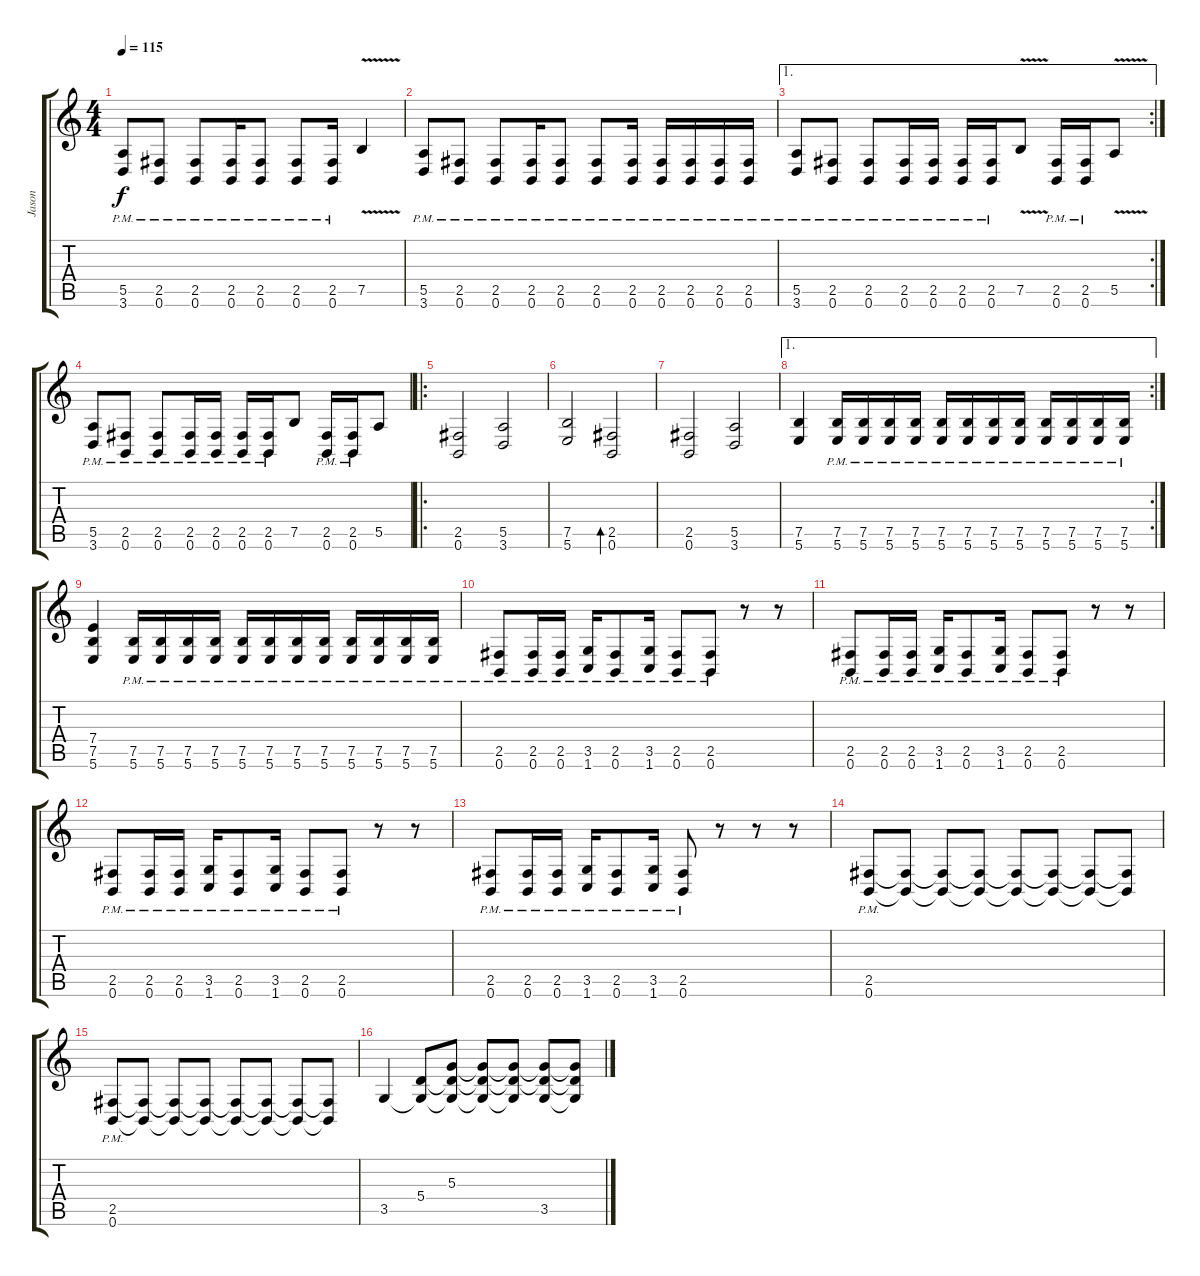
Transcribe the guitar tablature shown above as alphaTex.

\track ("Jason" "Jason") {instrument distortionguitar}
\staff {score tabs}
\tuning (B3 Gb3 D3 A2 E2 B1) {hide}
\ts (4 4)
\tempo 115
\clef g2
\ks c
(5.5{pm} 3.6{pm}).8{dy f} (2.5{pm} 0.6{pm}).8 (2.5{pm} 0.6{pm}).8 (2.5{pm} 0.6{pm}).16 (2.5{pm} 0.6{pm}).8 (2.5{pm} 0.6{pm}).8 (2.5{pm} 0.6{pm}).16 7.5{v}.4 |
(5.5{pm} 3.6{pm}).8 (2.5{pm} 0.6{pm}).8 (2.5{pm} 0.6{pm}).8 (2.5{pm} 0.6{pm}).16 (2.5{pm} 0.6{pm}).8 (2.5{pm} 0.6{pm}).8 (2.5{pm} 0.6{pm}).16 (2.5{pm} 0.6{pm}).16 (2.5{pm} 0.6{pm}).16 (2.5{pm} 0.6{pm}).16 (2.5{pm} 0.6{pm}).16 |
\ae 1
\rc 2
(5.5{pm} 3.6{pm}).8 (2.5{pm} 0.6{pm}).8 (2.5{pm} 0.6{pm}).8 (2.5{pm} 0.6{pm}).16 (2.5{pm} 0.6{pm}).16 (2.5{pm} 0.6{pm}).16 (2.5{pm} 0.6{pm}).16 7.5{v}.8 (2.5{pm} 0.6{pm}).16 (2.5{pm} 0.6{pm}).16 5.5{v}.8 |
(5.5{pm} 3.6{pm}).8 (2.5{pm} 0.6{pm}).8 (2.5{pm} 0.6{pm}).8 (2.5{pm} 0.6{pm}).16 (2.5{pm} 0.6{pm}).16 (2.5{pm} 0.6{pm}).16 (2.5{pm} 0.6{pm}).16 7.5.8 (2.5{pm} 0.6{pm}).16 (2.5{pm} 0.6{pm}).16 5.5.8 |
\ro
(2.5 0.6).2 (5.5 3.6).2 |
(7.5 5.6).2 (2.5 0.6).2{bd 60} |
(2.5 0.6).2 (5.5 3.6).2 |
\ae 1
\rc 2
(7.5 5.6).4 (7.5{pm} 5.6{pm}).16 (7.5{pm} 5.6{pm}).16 (7.5{pm} 5.6{pm}).16 (7.5{pm} 5.6{pm}).16 (7.5{pm} 5.6{pm}).16 (7.5{pm} 5.6{pm}).16 (7.5{pm} 5.6{pm}).16 (7.5{pm} 5.6{pm}).16 (7.5{pm} 5.6{pm}).16 (7.5{pm} 5.6{pm}).16 (7.5{pm} 5.6{pm}).16 (7.5{pm} 5.6{pm}).16 |
(7.4 7.5 5.6).4 (7.5{pm} 5.6{pm}).16 (7.5{pm} 5.6{pm}).16 (7.5{pm} 5.6{pm}).16 (7.5{pm} 5.6{pm}).16 (7.5{pm} 5.6{pm}).16 (7.5{pm} 5.6{pm}).16 (7.5{pm} 5.6{pm}).16 (7.5{pm} 5.6{pm}).16 (7.5{pm} 5.6{pm}).16 (7.5{pm} 5.6{pm}).16 (7.5{pm} 5.6{pm}).16 (7.5{pm} 5.6{pm}).16 |
(2.5{pm} 0.6{pm}).8 (2.5{pm} 0.6{pm}).16 (2.5{pm} 0.6{pm}).16 (3.5{pm} 1.6{pm}).16 (2.5{pm} 0.6{pm}).8 (3.5{pm} 1.6{pm}).16 (2.5{pm} 0.6{pm}).8 (2.5{pm} 0.6{pm}).8 r.8 r.8 |
(2.5{pm} 0.6{pm}).8 (2.5{pm} 0.6{pm}).16 (2.5{pm} 0.6{pm}).16 (3.5{pm} 1.6{pm}).16 (2.5{pm} 0.6{pm}).8 (3.5{pm} 1.6{pm}).16 (2.5{pm} 0.6{pm}).8 (2.5{pm} 0.6{pm}).8 r.8 r.8 |
(2.5{pm} 0.6{pm}).8 (2.5{pm} 0.6{pm}).16 (2.5{pm} 0.6{pm}).16 (3.5{pm} 1.6{pm}).16 (2.5{pm} 0.6{pm}).8 (3.5{pm} 1.6{pm}).16 (2.5{pm} 0.6{pm}).8 (2.5{pm} 0.6{pm}).8 r.8 r.8 |
(2.5{pm} 0.6{pm}).8 (2.5{pm} 0.6{pm}).16 (2.5{pm} 0.6{pm}).16 (3.5{pm} 1.6{pm}).16 (2.5{pm} 0.6{pm}).8 (3.5{pm} 1.6{pm}).16 (2.5{pm} 0.6{pm}).8 r.8 r.8 r.8 |
(2.5{pm} 0.6{pm}).8 (2.5{t} 0.6{t}).8 (2.5{t} 0.6{t}).8 (2.5{t} 0.6{t}).8 (2.5{t} 0.6{t}).8 (2.5{t} 0.6{t}).8 (2.5{t} 0.6{t}).8 (2.5{t} 0.6{t}).8 |
(2.5{pm} 0.6{pm}).8 (2.5{t} 0.6{t}).8 (2.5{t} 0.6{t}).8 (2.5{t} 0.6{t}).8 (2.5{t} 0.6{t}).8 (2.5{t} 0.6{t}).8 (2.5{t} 0.6{t}).8 (2.5{t} 0.6{t}).8 |
3.5.4 (5.4 3.5{t}).8 (5.3 5.4{t} 3.5{t}).8 (5.3{t} 5.4{t} 3.5{t}).8 (5.3{t} 5.4{t} 3.5{t}).8 (5.3{t} 5.4{t} 3.5).8 (5.3{t} 5.4{t} 3.5{t}).8
